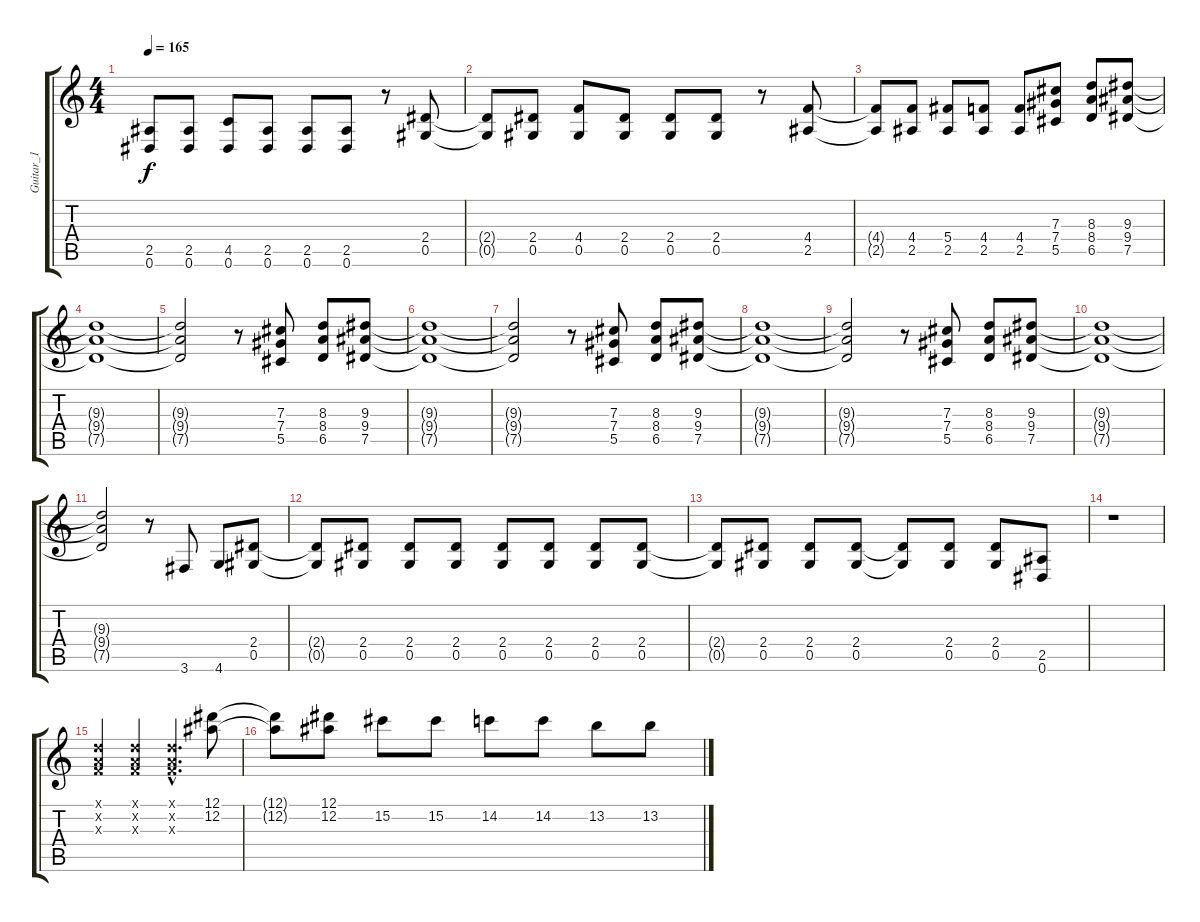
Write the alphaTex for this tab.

\track ("Guitar_1" "Guitar_1") {instrument distortionguitar}
\staff {score tabs}
\tuning (Eb4 Bb3 Gb3 Db3 Ab2 Eb2) {hide}
\ts (4 4)
\tempo 165
\clef g2
\ks c
(2.5 0.6).8{dy f} (2.5 0.6).8 (4.5 0.6).8 (2.5 0.6).8 (2.5 0.6).8 (2.5 0.6).8 r.8 (2.4 0.5).8 |
(2.4{t} 0.5{t}).8 (2.4 0.5).8 (4.4 0.5).8 (2.4 0.5).8 (2.4 0.5).8 (2.4 0.5).8 r.8 (4.4 2.5).8 |
(4.4{t} 2.5{t}).8 (4.4 2.5).8 (5.4 2.5).8 (4.4 2.5).8 (4.4 2.5).8 (7.3 7.4 5.5).8 (8.3 8.4 6.5).8 (9.3 9.4 7.5).8 |
(9.3{t} 9.4{t} 7.5{t}).1 |
(9.3{t} 9.4{t} 7.5{t}).2 r.8 (7.3 7.4 5.5).8 (8.3 8.4 6.5).8 (9.3 9.4 7.5).8 |
(9.3{t} 9.4{t} 7.5{t}).1 |
(9.3{t} 9.4{t} 7.5{t}).2 r.8 (7.3 7.4 5.5).8 (8.3 8.4 6.5).8 (9.3 9.4 7.5).8 |
(9.3{t} 9.4{t} 7.5{t}).1 |
(9.3{t} 9.4{t} 7.5{t}).2 r.8 (7.3 7.4 5.5).8 (8.3 8.4 6.5).8 (9.3 9.4 7.5).8 |
(9.3{t} 9.4{t} 7.5{t}).1 |
(9.3{t} 9.4{t} 7.5{t}).2 r.8 3.6.8 4.6.8 (2.4 0.5).8 |
(2.4{t} 0.5{t}).8 (2.4 0.5).8 (2.4 0.5).8 (2.4 0.5).8 (2.4 0.5).8 (2.4 0.5).8 (2.4 0.5).8 (2.4 0.5).8 |
(2.4{t} 0.5{t}).8 (2.4 0.5).8 (2.4 0.5).8 (2.4 0.5).8 (2.4{t} 0.5{t}).8 (2.4 0.5).8 (2.4 0.5).8 (2.5 0.6).8 |
r.1 |
(-1.1{x} -1.2{x} -1.3{x}).4 (-1.1{x} -1.2{x} -1.3{x}).4 (-1.1{hac x} -1.2{hac x} -1.3{hac x}).4{d} (12.1 12.2).8 |
(12.1{t} 12.2{t}).8 (12.1 12.2).8 15.2.8 15.2.8 14.2.8 14.2.8 13.2.8 13.2.8
